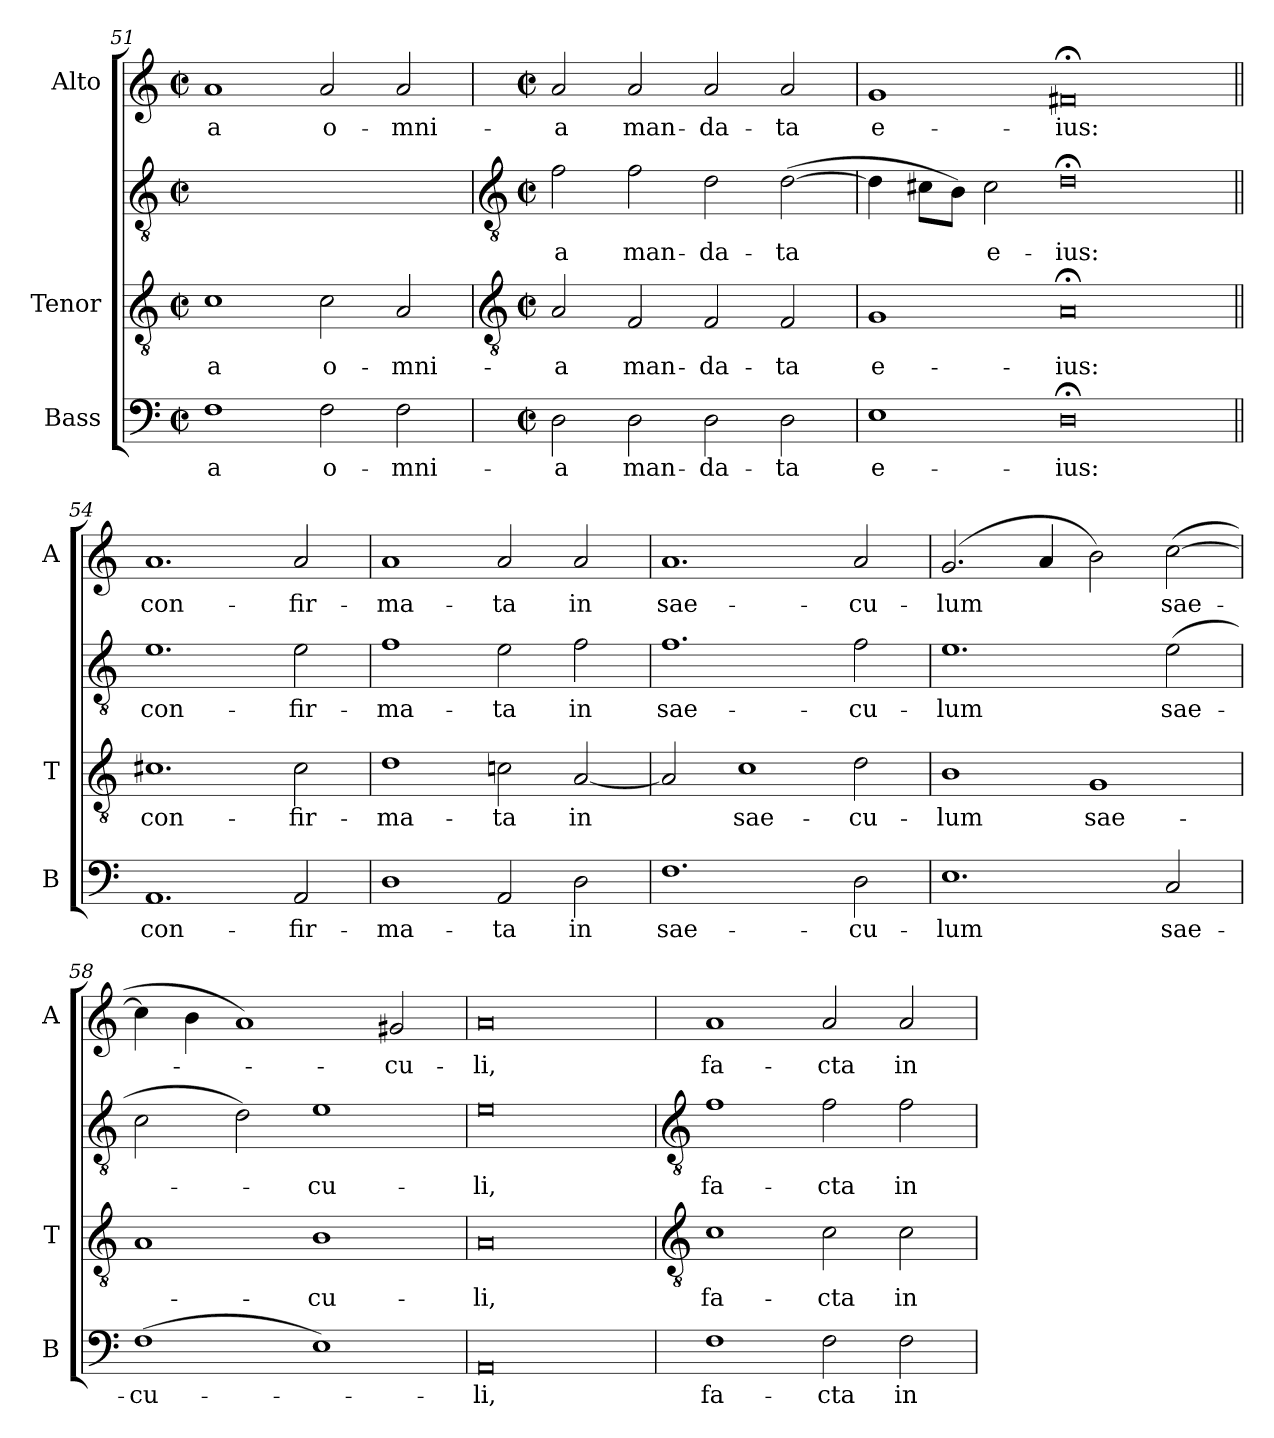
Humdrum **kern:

**kern	**text	**kern	**text	**kern	**text	**kern	**text
*part3	*part3	*part2	*part2	*part2	*part2	*part1	*part1
*staff4	*staff4	*staff3	*staff3	*staff2	*staff2	*staff1	*staff1
*I"Bass	*	*I"Tenor	*	*	*	*I"Alto	*
*I'B	*	*I'T	*	*	*	*I'A	*
*clefF4	*	*clefGv2	*	*clefGv2	*	*clefG2	*
*k[]	*	*k[]	*	*k[]	*	*k[]	*
*C:	*	*C:	*	*C:	*	*C:	*
*M4/2	*	*M4/2	*	*M4/2	*	*M4/2	*
*met(c|)	*	*met(c|)	*	*met(c|)	*	*met(c|)	*
=51	=51	=51	=51	=51	=51	=51	=51
!	!LO:LY:b	!	!LO:LY:b	!	!	!	!LO:LY:b
1F	-a	1c	-a	0ryy	.	1a	-a
!	!LO:LY:b	!	!LO:LY:b	!	!	!	!LO:LY:b
2F	o-	2c	o-	.	.	2a	o-
!	!LO:LY:b	!	!LO:LY:b	!	!	!	!LO:LY:b
2F	-mni-	2A	-mni-	.	.	2a	-mni-
!!LO:LB:g=z
=52	=52	=52	=52	=52	=52	=52	=52
*	*	*clefGv2	*	*clefGv2	*	*	*
*M4/2	*	*M4/2	*	*M4/2	*	*M4/2	*
*met(c|)	*	*met(c|)	*	*met(c|)	*	*met(c|)	*
!	!LO:LY:b	!	!LO:LY:b	!	!LO:LY:b	!	!LO:LY:b
2D	-a	2A	a	2f	-a	2a	-a
!	!LO:LY:b	!	!LO:LY:b	!	!LO:LY:b	!	!LO:LY:b
2D	man-	2F	man-	2f	man-	2a	man-
!	!LO:LY:b	!	!LO:LY:b	!	!LO:LY:b	!	!LO:LY:b
2D	-da-	2F	-da-	2d	-da-	2a	-da-
!	!LO:LY:b	!	!LO:LY:b	!	!LO:LY:b	!	!LO:LY:b
2D	-ta	2F	-ta	(>[2d	-ta	2a	-ta
=53	=53	=53	=53	=53	=53	=53	=53
!	!LO:LY:b	!	!LO:LY:b	!	!	!	!LO:LY:b
1E	e-	1G	e-	4d]	.	1g	e-
.	.	.	.	8c#XL	.	.	.
.	.	.	.	8BJ)	.	.	.
!	!	!	!	!	!LO:LY:b	!	!
.	.	.	.	2c#	e-	.	.
!	!LO:LY:b	!	!LO:LY:b	!	!LO:LY:b	!	!LO:LY:b
0D;<	-ius:	0A;<	-ius:	0d;<	-ius:	0f#X;<	-ius:
=54||	=54||	=54||	=54||	=54||	=54||	=54||	=54||
!	!LO:LY:b	!	!LO:LY:b	!	!LO:LY:b	!	!LO:LY:b
1.AA	con-	1.c#X	-con-	1.e	con-	1.a	con-
!	!LO:LY:b	!	!LO:LY:b	!	!LO:LY:b	!	!LO:LY:b
2AA	-fir-	2c#	-fir-	2e	-fir-	2a	-fir-
=55	=55	=55	=55	=55	=55	=55	=55
!	!LO:LY:b	!	!LO:LY:b	!	!LO:LY:b	!	!LO:LY:b
1D	-ma-	1d	ma-	1f	-ma-	1a	-ma-
!	!LO:LY:b	!	!LO:LY:b	!	!LO:LY:b	!	!LO:LY:b
2AA	-ta	2cn	-ta	2e	-ta	2a	-ta
!	!LO:LY:b	!	!LO:LY:b	!	!LO:LY:b	!	!LO:LY:b
2D	in	[2A	in	2f	in	2a	in
=56	=56	=56	=56	=56	=56	=56	=56
!	!LO:LY:b	!	!	!	!LO:LY:b	!	!LO:LY:b
1.F	sae-	2A]	.	1.f	sae-	1.a	sae-
!	!	!	!LO:LY:b	!	!	!	!
.	.	1c	-sae-	.	.	.	.
!	!LO:LY:b	!	!LO:LY:b	!	!LO:LY:b	!	!LO:LY:b
2D	-cu-	2d	-cu-	2f	-cu-	2a	-cu-
=57	=57	=57	=57	=57	=57	=57	=57
!	!LO:LY:b	!	!LO:LY:b	!	!LO:LY:b	!	!LO:LY:b
1.E	-lum	1B	lum	1.e	-lum	(<2.g	-lum
.	.	.	.	.	.	4a	.
!	!	!	!LO:LY:b	!	!	!	!
.	.	1G	sae-	.	.	2b)	.
!	!LO:LY:b	!	!	!	!LO:LY:b	!	!LO:LY:b
2C	sae-	.	.	(>2e	sae-	(>[2cc	sae-
=58	=58	=58	=58	=58	=58	=58	=58
!	!LO:LY:b	!	!	!	!	!	!
(>1F	-cu-	1A	.	2c	.	4cc]	.
.	.	.	.	.	.	4b	.
.	.	.	.	2d)	.	1a)	.
!	!	!	!LO:LY:b	!	!LO:LY:b	!	!
1E)	.	1B	-cu-	1e	cu-	.	.
!	!	!	!	!	!	!	!LO:LY:b
.	.	.	.	.	.	2g#	cu-
=59	=59	=59	=59	=59	=59	=59	=59
!	!LO:LY:b	!	!LO:LY:b	!	!LO:LY:b	!	!LO:LY:b
0AA	li,	0A	li,	0e	-li,	0a	-li,
!!LO:LB:g=z
=60	=60	=60	=60	=60	=60	=60	=60
*	*	*clefGv2	*	*clefGv2	*	*	*
!	!LO:LY:b	!	!LO:LY:b	!	!LO:LY:b	!	!LO:LY:b
1F	fa-	1c	fa-	1f	fa-	1a	fa-
!	!LO:LY:b	!	!LO:LY:b	!	!LO:LY:b	!	!LO:LY:b
2F	-cta	2c	-cta	2f	-cta	2a	-cta
!	!LO:LY:b	!	!LO:LY:b	!	!LO:LY:b	!	!LO:LY:b
2F	in	2c	in	2f	in	2a	in
=	=	=	=	=	=	=	=
*-	*-	*-	*-	*-	*-	*-	*-
